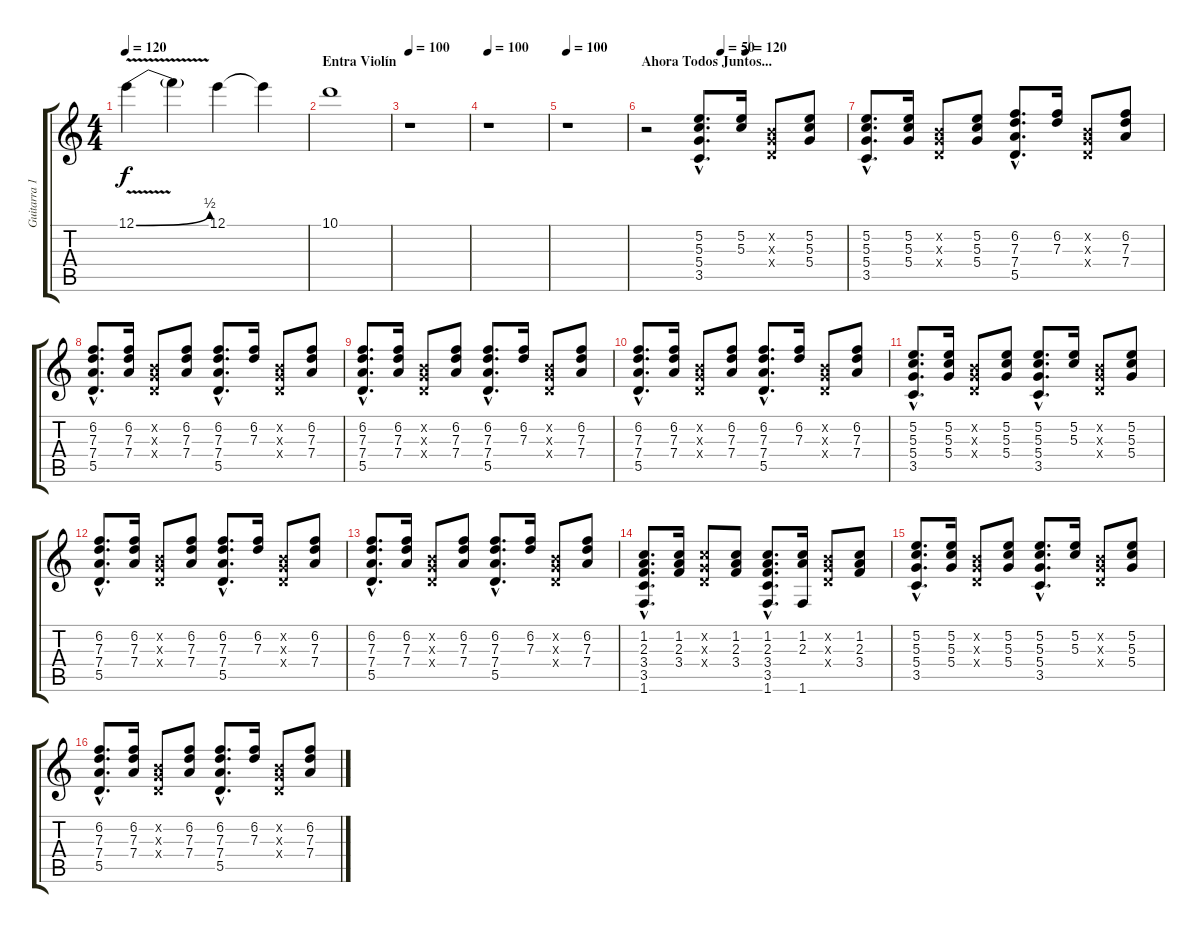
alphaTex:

\track ("Guitarra 1 - Carlos" "Guitarra 1") {instrument electricguitarclean}
\staff {score tabs}
\tuning (E4 B3 G3 D3 A2 E2) {hide}
\ts (4 4)
\tempo 120
\clef g2
\ks c
12.1{be (bend 0 0 60 2) v}.4{dy f} 12.1{t}.4 12.1.4 12.1{t}.4 |
\section ("" "Entra Violín")
10.1.1 |
\tempo 100
r.1 |
\tempo 100
r.1 |
\tempo 100
r.1 |
\section ("" "Ahora Todos Juntos...")
\tempo (50 0.375)
\tempo (120 0.5)
r.2 (5.2{hac} 5.3{hac} 5.4{hac} 3.5{hac}).8{d} (5.2 5.3).16 (0.2{x} 0.3{x} 0.4{x}).8 (5.2 5.3 5.4).8 |
(5.2{hac} 5.3{hac} 5.4{hac} 3.5{hac}).8{d} (5.2 5.3 5.4).16 (0.2{x} 0.3{x} 0.4{x}).8 (5.2 5.3 5.4).8 (6.2{hac} 7.3{hac} 7.4{hac} 5.5{hac}).8{d} (6.2 7.3).16 (0.2{x} 0.3{x} 0.4{x}).8 (6.2 7.3 7.4).8 |
(6.2{hac} 7.3{hac} 7.4{hac} 5.5{hac}).8{d} (6.2 7.3 7.4).16 (0.2{x} 0.3{x} 0.4{x}).8 (6.2 7.3 7.4).8 (6.2{hac} 7.3{hac} 7.4{hac} 5.5{hac}).8{d} (6.2 7.3).16 (0.2{x} 0.3{x} 0.4{x}).8 (6.2 7.3 7.4).8 |
(6.2{hac} 7.3{hac} 7.4{hac} 5.5{hac}).8{d} (6.2 7.3 7.4).16 (0.2{x} 0.3{x} 0.4{x}).8 (6.2 7.3 7.4).8 (6.2{hac} 7.3{hac} 7.4{hac} 5.5{hac}).8{d} (6.2 7.3).16 (0.2{x} 0.3{x} 0.4{x}).8 (6.2 7.3 7.4).8 |
(6.2{hac} 7.3{hac} 7.4{hac} 5.5{hac}).8{d} (6.2 7.3 7.4).16 (0.2{x} 0.3{x} 0.4{x}).8 (6.2 7.3 7.4).8 (6.2{hac} 7.3{hac} 7.4{hac} 5.5{hac}).8{d} (6.2 7.3).16 (0.2{x} 0.3{x} 0.4{x}).8 (6.2 7.3 7.4).8 |
(5.2{hac} 5.3{hac} 5.4{hac} 3.5{hac}).8{d} (5.2 5.3 5.4).16 (0.2{x} 0.3{x} 0.4{x}).8 (5.2 5.3 5.4).8 (5.2{hac} 5.3{hac} 5.4{hac} 3.5{hac}).8{d} (5.2 5.3).16 (0.2{x} 0.3{x} 0.4{x}).8 (5.2 5.3 5.4).8 |
(6.2{hac} 7.3{hac} 7.4{hac} 5.5{hac}).8{d} (6.2 7.3 7.4).16 (0.2{x} 0.3{x} 0.4{x}).8 (6.2 7.3 7.4).8 (6.2{hac} 7.3{hac} 7.4{hac} 5.5{hac}).8{d} (6.2 7.3).16 (0.2{x} 0.3{x} 0.4{x}).8 (6.2 7.3 7.4).8 |
(6.2{hac} 7.3{hac} 7.4{hac} 5.5{hac}).8{d} (6.2 7.3 7.4).16 (0.2{x} 0.3{x} 0.4{x}).8 (6.2 7.3 7.4).8 (6.2{hac} 7.3{hac} 7.4{hac} 5.5{hac}).8{d} (6.2 7.3).16 (0.2{x} 0.3{x} 0.4{x}).8 (6.2 7.3 7.4).8 |
(1.2{hac} 2.3{hac} 3.4{hac} 3.5{hac} 1.6{hac}).8{d} (1.2 2.3 3.4).16 (1.2{x} 0.3{x} 0.4{x}).8 (1.2 2.3 3.4).8 (1.2{hac} 2.3{hac} 3.4{hac} 3.5{hac} 1.6{hac}).8{d} (1.2 2.3 1.6).16 (0.2{x} 0.3{x} 0.4{x}).8 (1.2 2.3 3.4).8 |
(5.2{hac} 5.3{hac} 5.4{hac} 3.5{hac}).8{d} (5.2 5.3 5.4).16 (0.2{x} 0.3{x} 0.4{x}).8 (5.2 5.3 5.4).8 (5.2{hac} 5.3{hac} 5.4{hac} 3.5{hac}).8{d} (5.2 5.3).16 (0.2{x} 0.3{x} 0.4{x}).8 (5.2 5.3 5.4).8 |
(6.2{hac} 7.3{hac} 7.4{hac} 5.5{hac}).8{d} (6.2 7.3 7.4).16 (0.2{x} 0.3{x} 0.4{x}).8 (6.2 7.3 7.4).8 (6.2{hac} 7.3{hac} 7.4{hac} 5.5{hac}).8{d} (6.2 7.3).16 (0.2{x} 0.3{x} 0.4{x}).8 (6.2 7.3 7.4).8
